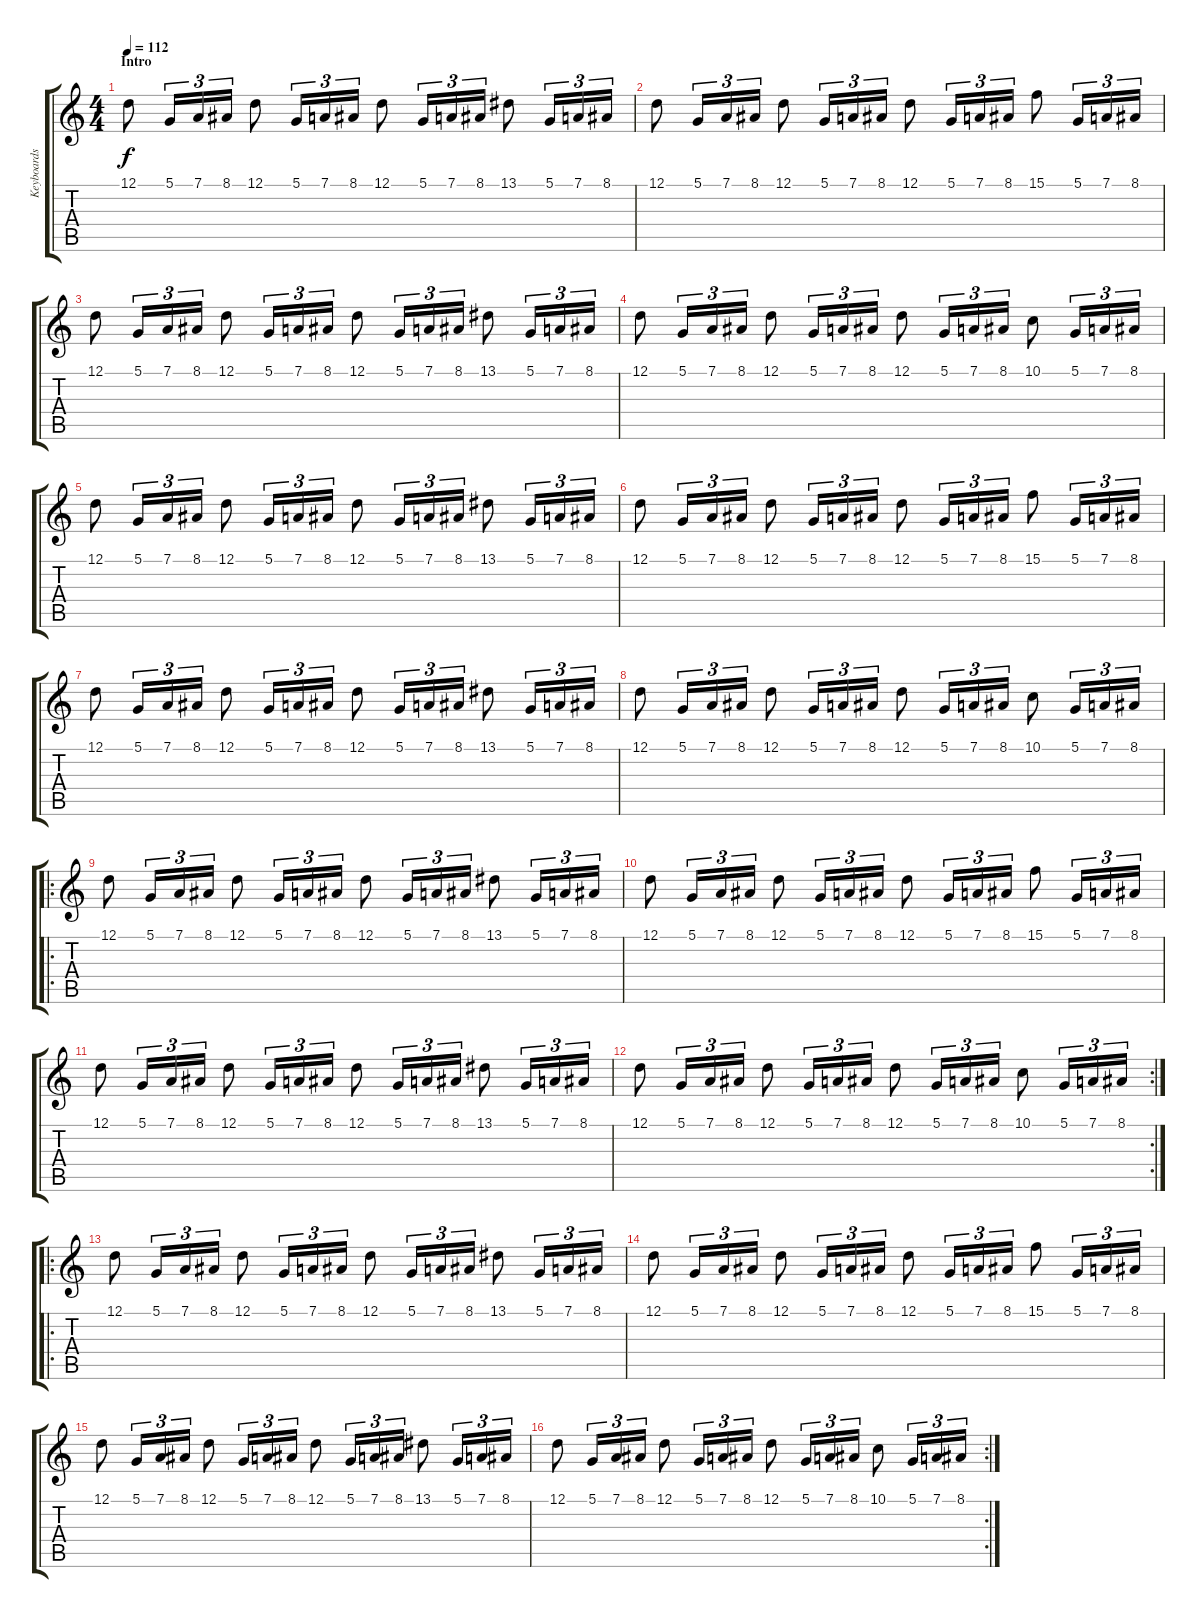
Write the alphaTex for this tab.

\track ("Keyboards" "Keyboards") {instrument stringensemble1}
\staff {score tabs}
\tuning (D4 A3 F3 C3 G2 D2) {hide}
\ts (4 4)
\section ("" "Intro")
\tempo 112
\clef g2
\ks c
12.1.8{dy f instrument stringensemble1} 5.1.16{tu (3 2)} 7.1.16{tu (3 2)} 8.1.16{tu (3 2)} 12.1.8 5.1.16{tu (3 2)} 7.1.16{tu (3 2)} 8.1.16{tu (3 2)} 12.1.8 5.1.16{tu (3 2)} 7.1.16{tu (3 2)} 8.1.16{tu (3 2)} 13.1.8 5.1.16{tu (3 2)} 7.1.16{tu (3 2)} 8.1.16{tu (3 2)} |
12.1.8 5.1.16{tu (3 2)} 7.1.16{tu (3 2)} 8.1.16{tu (3 2)} 12.1.8 5.1.16{tu (3 2)} 7.1.16{tu (3 2)} 8.1.16{tu (3 2)} 12.1.8 5.1.16{tu (3 2)} 7.1.16{tu (3 2)} 8.1.16{tu (3 2)} 15.1.8 5.1.16{tu (3 2)} 7.1.16{tu (3 2)} 8.1.16{tu (3 2)} |
12.1.8 5.1.16{tu (3 2)} 7.1.16{tu (3 2)} 8.1.16{tu (3 2)} 12.1.8 5.1.16{tu (3 2)} 7.1.16{tu (3 2)} 8.1.16{tu (3 2)} 12.1.8 5.1.16{tu (3 2)} 7.1.16{tu (3 2)} 8.1.16{tu (3 2)} 13.1.8 5.1.16{tu (3 2)} 7.1.16{tu (3 2)} 8.1.16{tu (3 2)} |
12.1.8 5.1.16{tu (3 2)} 7.1.16{tu (3 2)} 8.1.16{tu (3 2)} 12.1.8 5.1.16{tu (3 2)} 7.1.16{tu (3 2)} 8.1.16{tu (3 2)} 12.1.8 5.1.16{tu (3 2)} 7.1.16{tu (3 2)} 8.1.16{tu (3 2)} 10.1.8 5.1.16{tu (3 2)} 7.1.16{tu (3 2)} 8.1.16{tu (3 2)} |
12.1.8 5.1.16{tu (3 2)} 7.1.16{tu (3 2)} 8.1.16{tu (3 2)} 12.1.8 5.1.16{tu (3 2)} 7.1.16{tu (3 2)} 8.1.16{tu (3 2)} 12.1.8 5.1.16{tu (3 2)} 7.1.16{tu (3 2)} 8.1.16{tu (3 2)} 13.1.8 5.1.16{tu (3 2)} 7.1.16{tu (3 2)} 8.1.16{tu (3 2)} |
12.1.8 5.1.16{tu (3 2)} 7.1.16{tu (3 2)} 8.1.16{tu (3 2)} 12.1.8 5.1.16{tu (3 2)} 7.1.16{tu (3 2)} 8.1.16{tu (3 2)} 12.1.8 5.1.16{tu (3 2)} 7.1.16{tu (3 2)} 8.1.16{tu (3 2)} 15.1.8 5.1.16{tu (3 2)} 7.1.16{tu (3 2)} 8.1.16{tu (3 2)} |
12.1.8 5.1.16{tu (3 2)} 7.1.16{tu (3 2)} 8.1.16{tu (3 2)} 12.1.8 5.1.16{tu (3 2)} 7.1.16{tu (3 2)} 8.1.16{tu (3 2)} 12.1.8 5.1.16{tu (3 2)} 7.1.16{tu (3 2)} 8.1.16{tu (3 2)} 13.1.8 5.1.16{tu (3 2)} 7.1.16{tu (3 2)} 8.1.16{tu (3 2)} |
12.1.8 5.1.16{tu (3 2)} 7.1.16{tu (3 2)} 8.1.16{tu (3 2)} 12.1.8 5.1.16{tu (3 2)} 7.1.16{tu (3 2)} 8.1.16{tu (3 2)} 12.1.8 5.1.16{tu (3 2)} 7.1.16{tu (3 2)} 8.1.16{tu (3 2)} 10.1.8 5.1.16{tu (3 2)} 7.1.16{tu (3 2)} 8.1.16{tu (3 2)} |
\ro
12.1.8 5.1.16{tu (3 2)} 7.1.16{tu (3 2)} 8.1.16{tu (3 2)} 12.1.8 5.1.16{tu (3 2)} 7.1.16{tu (3 2)} 8.1.16{tu (3 2)} 12.1.8 5.1.16{tu (3 2)} 7.1.16{tu (3 2)} 8.1.16{tu (3 2)} 13.1.8 5.1.16{tu (3 2)} 7.1.16{tu (3 2)} 8.1.16{tu (3 2)} |
12.1.8 5.1.16{tu (3 2)} 7.1.16{tu (3 2)} 8.1.16{tu (3 2)} 12.1.8 5.1.16{tu (3 2)} 7.1.16{tu (3 2)} 8.1.16{tu (3 2)} 12.1.8 5.1.16{tu (3 2)} 7.1.16{tu (3 2)} 8.1.16{tu (3 2)} 15.1.8 5.1.16{tu (3 2)} 7.1.16{tu (3 2)} 8.1.16{tu (3 2)} |
12.1.8 5.1.16{tu (3 2)} 7.1.16{tu (3 2)} 8.1.16{tu (3 2)} 12.1.8 5.1.16{tu (3 2)} 7.1.16{tu (3 2)} 8.1.16{tu (3 2)} 12.1.8 5.1.16{tu (3 2)} 7.1.16{tu (3 2)} 8.1.16{tu (3 2)} 13.1.8 5.1.16{tu (3 2)} 7.1.16{tu (3 2)} 8.1.16{tu (3 2)} |
\rc 2
12.1.8 5.1.16{tu (3 2)} 7.1.16{tu (3 2)} 8.1.16{tu (3 2)} 12.1.8 5.1.16{tu (3 2)} 7.1.16{tu (3 2)} 8.1.16{tu (3 2)} 12.1.8 5.1.16{tu (3 2)} 7.1.16{tu (3 2)} 8.1.16{tu (3 2)} 10.1.8 5.1.16{tu (3 2)} 7.1.16{tu (3 2)} 8.1.16{tu (3 2)} |
\ro
12.1.8 5.1.16{tu (3 2)} 7.1.16{tu (3 2)} 8.1.16{tu (3 2)} 12.1.8 5.1.16{tu (3 2)} 7.1.16{tu (3 2)} 8.1.16{tu (3 2)} 12.1.8 5.1.16{tu (3 2)} 7.1.16{tu (3 2)} 8.1.16{tu (3 2)} 13.1.8 5.1.16{tu (3 2)} 7.1.16{tu (3 2)} 8.1.16{tu (3 2)} |
12.1.8 5.1.16{tu (3 2)} 7.1.16{tu (3 2)} 8.1.16{tu (3 2)} 12.1.8 5.1.16{tu (3 2)} 7.1.16{tu (3 2)} 8.1.16{tu (3 2)} 12.1.8 5.1.16{tu (3 2)} 7.1.16{tu (3 2)} 8.1.16{tu (3 2)} 15.1.8 5.1.16{tu (3 2)} 7.1.16{tu (3 2)} 8.1.16{tu (3 2)} |
12.1.8 5.1.16{tu (3 2)} 7.1.16{tu (3 2)} 8.1.16{tu (3 2)} 12.1.8 5.1.16{tu (3 2)} 7.1.16{tu (3 2)} 8.1.16{tu (3 2)} 12.1.8 5.1.16{tu (3 2)} 7.1.16{tu (3 2)} 8.1.16{tu (3 2)} 13.1.8 5.1.16{tu (3 2)} 7.1.16{tu (3 2)} 8.1.16{tu (3 2)} |
\rc 2
12.1.8 5.1.16{tu (3 2)} 7.1.16{tu (3 2)} 8.1.16{tu (3 2)} 12.1.8 5.1.16{tu (3 2)} 7.1.16{tu (3 2)} 8.1.16{tu (3 2)} 12.1.8 5.1.16{tu (3 2)} 7.1.16{tu (3 2)} 8.1.16{tu (3 2)} 10.1.8 5.1.16{tu (3 2)} 7.1.16{tu (3 2)} 8.1.16{tu (3 2)}
